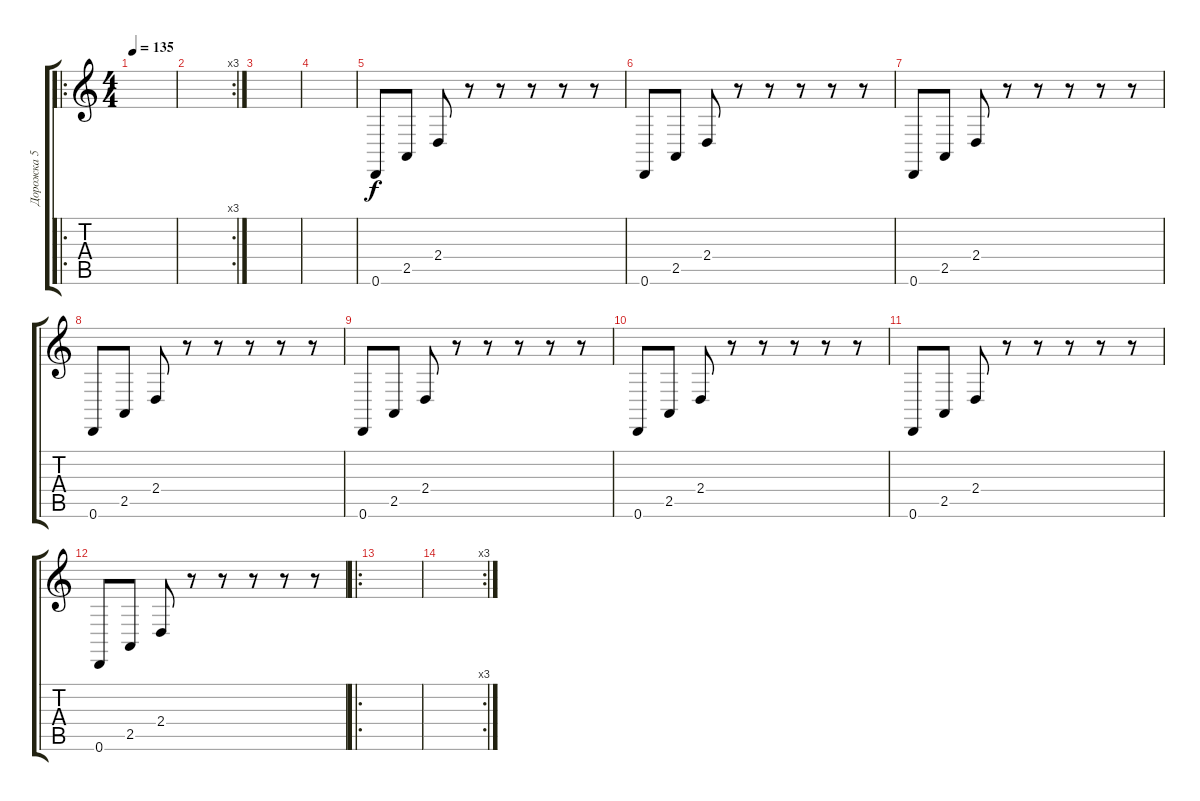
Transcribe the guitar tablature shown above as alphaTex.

\track ("Дорожка 5" "Дорожка 5") {instrument lead8bassandlead}
\staff {score tabs}
\tuning (D4 A3 F3 C3 G2 D2) {hide}
\ro
\ts (4 4)
\tempo 135
\clef g2
\ks c
|
\rc 3
|
|
|
0.6.8 2.5.8 2.4.8 r.8 r.8 r.8 r.8 r.8 |
0.6.8 2.5.8 2.4.8 r.8 r.8 r.8 r.8 r.8 |
0.6.8 2.5.8 2.4.8 r.8 r.8 r.8 r.8 r.8 |
0.6.8 2.5.8 2.4.8 r.8 r.8 r.8 r.8 r.8 |
0.6.8 2.5.8 2.4.8 r.8 r.8 r.8 r.8 r.8 |
0.6.8 2.5.8 2.4.8 r.8 r.8 r.8 r.8 r.8 |
0.6.8 2.5.8 2.4.8 r.8 r.8 r.8 r.8 r.8 |
0.6.8 2.5.8 2.4.8 r.8 r.8 r.8 r.8 r.8 |
\ro
|
\rc 3
